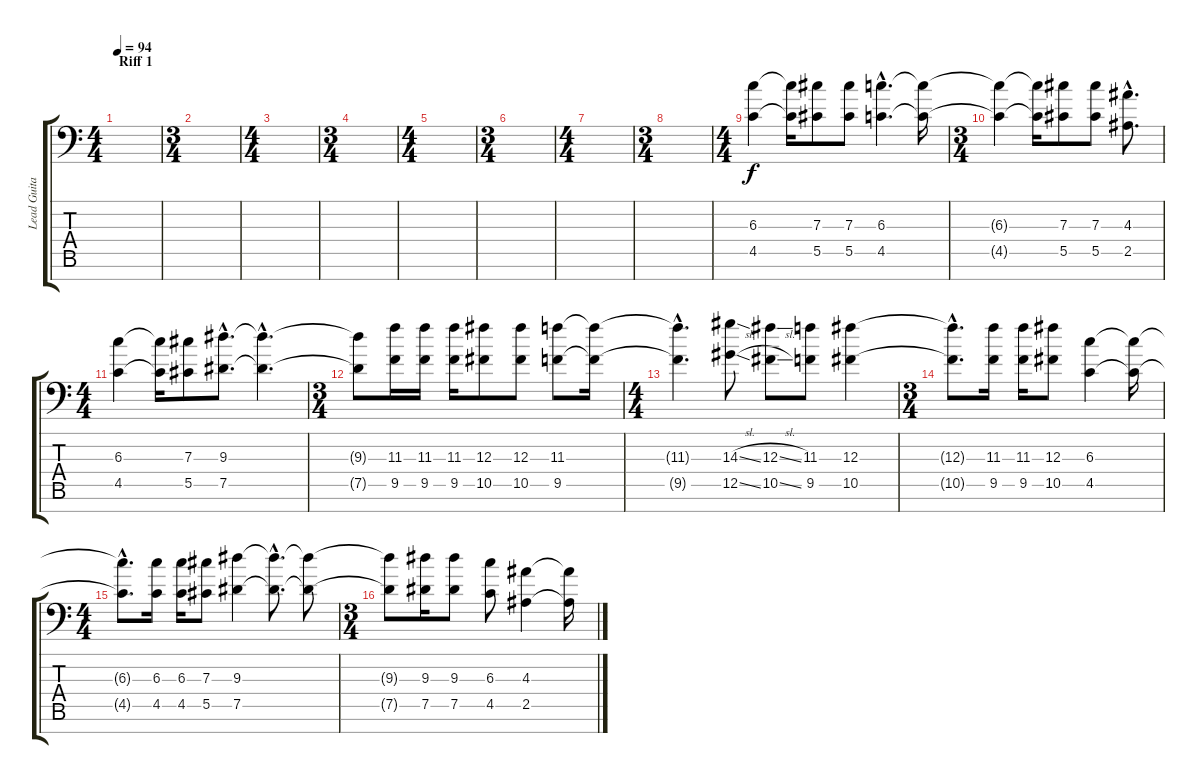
\track ("Lead Guitar" "Lead Guita") {instrument overdrivenguitar}
\staff {score tabs}
\tuning (Eb4 Bb3 Gb3 Db3 Ab2 Eb2 Bb1) {hide}
\ts (4 4)
\section ("" "Riff 1")
\tempo 94
\clef f4
\ks c
|
\ts (3 4)
|
\ts (4 4)
|
\ts (3 4)
|
\ts (4 4)
|
\ts (3 4)
|
\ts (4 4)
|
\ts (3 4)
|
\ts (4 4)
(6.3 4.5).4 (6.3{t} 4.5{t}).16 (7.3 5.5).8 (7.3 5.5).8 (6.3{hac} 4.5{hac}).4{d} (6.3{t} 4.5{t}).16 |
\ts (3 4)
(6.3{t} 4.5{t}).4 (6.3{t} 4.5{t}).16 (7.3 5.5).8 (7.3 5.5).8 (4.3{hac} 2.5{hac}).8{d} |
\ts (4 4)
(6.3 4.5).4 (6.3{t} 4.5{t}).16 (7.3 5.5).8 (9.3{hac} 7.5{hac}).8{d} (9.3{hac t} 7.5{hac t}).4{d} |
\ts (3 4)
(9.3{t} 7.5{t}).8 (11.3 9.5).16 (11.3 9.5).16 (11.3 9.5).16 (12.3 10.5).8 (12.3 10.5).8 (11.3 9.5).8 (11.3{t} 9.5{t}).16 |
\ts (4 4)
(11.3{hac t} 9.5{hac t}).4{d} (14.3{sl} 12.5{sl}).8 (12.3{sl} 10.5{sl}).8 (11.3 9.5).8 (12.3 10.5).4 |
\ts (3 4)
(12.3{hac t} 10.5{hac t}).8{d} (11.3 9.5).16 (11.3 9.5).16 (12.3 10.5).8 (6.3 4.5).4 (6.3{t} 4.5{t}).16 |
\ts (4 4)
(6.3{hac t} 4.5{hac t}).8{d} (6.3 4.5).16 (6.3 4.5).16 (7.3 5.5).8 (9.3 7.5).4 (9.3{hac t} 7.5{hac t}).8{d} (9.3{t} 7.5{t}).8 |
\ts (3 4)
(9.3{t} 7.5{t}).8 (9.3 7.5).16 (9.3 7.5).8 (6.3 4.5).8 (4.3 2.5).4 (4.3{t} 2.5{t}).16
